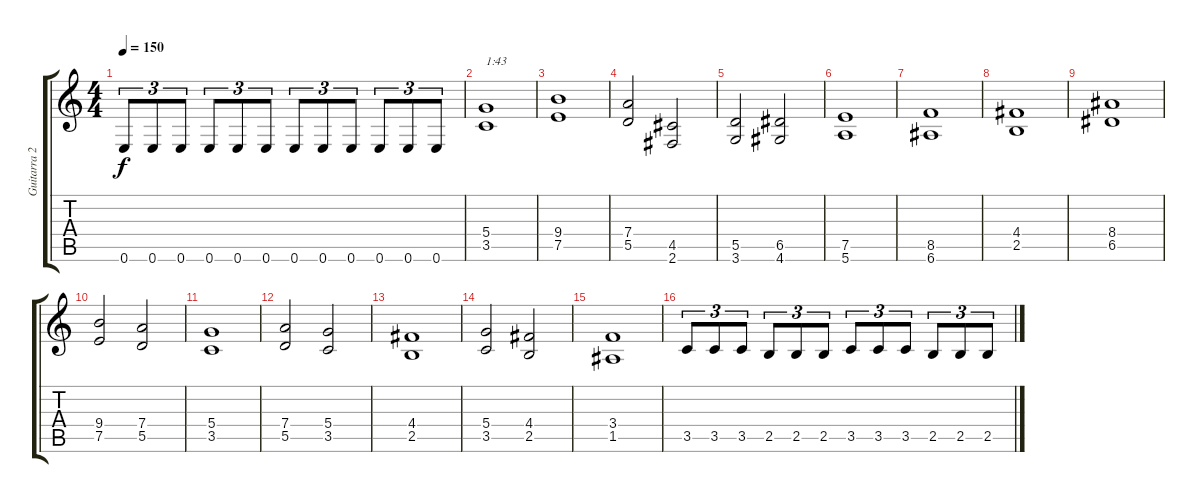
\track ("Guitarra 2" "Guitarra 2") {instrument overdrivenguitar}
\staff {score tabs}
\tuning (E4 B3 G3 D3 A2 E2) {hide}
\ts (4 4)
\tempo 150
\clef g2
\ks c
0.6.8{tu (3 2) dy f} 0.6.8{tu (3 2)} 0.6.8{tu (3 2)} 0.6.8{tu (3 2)} 0.6.8{tu (3 2)} 0.6.8{tu (3 2)} 0.6.8{tu (3 2)} 0.6.8{tu (3 2)} 0.6.8{tu (3 2)} 0.6.8{tu (3 2)} 0.6.8{tu (3 2)} 0.6.8{tu (3 2)} |
(5.4 3.5).1{txt "1:43"} |
(9.4 7.5).1 |
(7.4 5.5).2 (4.5 2.6).2 |
(5.5 3.6).2 (6.5 4.6).2 |
(7.5 5.6).1 |
(8.5 6.6).1 |
(4.4 2.5).1 |
(8.4 6.5).1 |
(9.4 7.5).2 (7.4 5.5).2 |
(5.4 3.5).1 |
(7.4 5.5).2 (5.4 3.5).2 |
(4.4 2.5).1 |
(5.4 3.5).2 (4.4 2.5).2 |
(3.4 1.5).1 |
3.5.8{tu (3 2)} 3.5.8{tu (3 2)} 3.5.8{tu (3 2)} 2.5.8{tu (3 2)} 2.5.8{tu (3 2)} 2.5.8{tu (3 2)} 3.5.8{tu (3 2)} 3.5.8{tu (3 2)} 3.5.8{tu (3 2)} 2.5.8{tu (3 2)} 2.5.8{tu (3 2)} 2.5.8{tu (3 2)}
